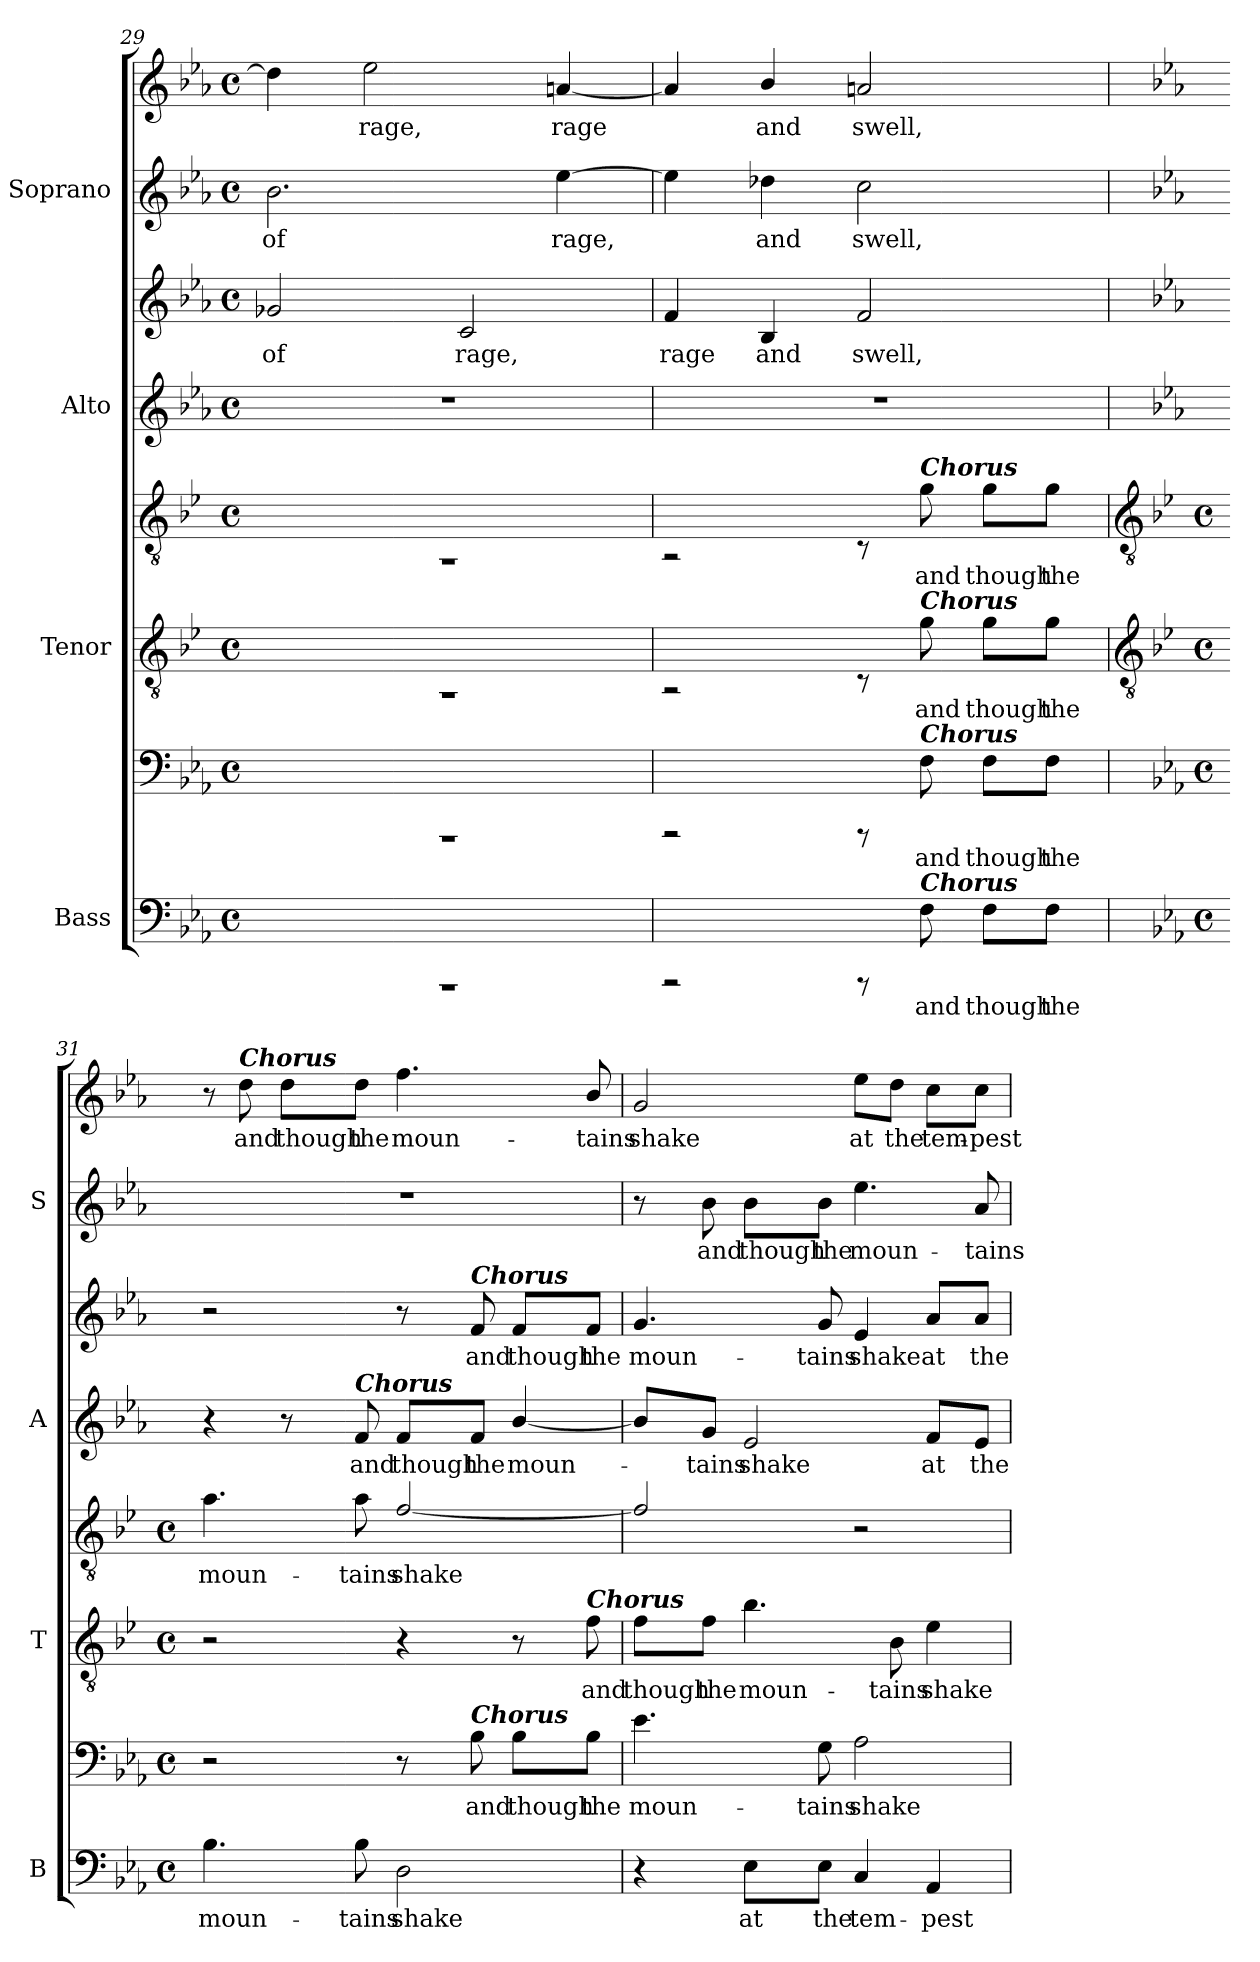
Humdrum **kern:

**kern	**text	**kern	**text	**kern	**text	**kern	**text	**kern	**text	**kern	**text	**kern	**text	**kern	**text
*part4	*part4	*part4	*part4	*part3	*part3	*part3	*part3	*part2	*part2	*part2	*part2	*part1	*part1	*part1	*part1
*staff8	*staff8	*staff7	*staff7	*staff6	*staff6	*staff5	*staff5	*staff4	*staff4	*staff3	*staff3	*staff2	*staff2	*staff1	*staff1
*I"Bass	*	*	*	*I"Tenor	*	*	*	*I"Alto	*	*	*	*I"Soprano	*	*	*
*I'B	*	*	*	*I'T	*	*	*	*I'A	*	*	*	*I'S	*	*	*
*clefF4	*	*clefF4	*	*clefGv2	*	*clefGv2	*	*clefG2	*	*clefG2	*	*clefG2	*	*clefG2	*
*	*	*	*	*ITrd4c7	*	*ITrd4c7	*	*	*	*	*	*	*	*	*
*k[b-e-a-]	*	*k[b-e-a-]	*	*k[b-e-a-]	*	*k[b-e-a-]	*	*k[b-e-a-]	*	*k[b-e-a-]	*	*k[b-e-a-]	*	*k[b-e-a-]	*
*E-:	*	*E-:	*	*E-:	*	*E-:	*	*E-:	*	*E-:	*	*E-:	*	*E-:	*
*M4/4	*	*M4/4	*	*M4/4	*	*M4/4	*	*M4/4	*	*M4/4	*	*M4/4	*	*M4/4	*
*met(c)	*	*met(c)	*	*met(c)	*	*met(c)	*	*met(c)	*	*met(c)	*	*met(c)	*	*met(c)	*
=29	=29	=29	=29	=29	=29	=29	=29	=29	=29	=29	=29	=29	=29	=29	=29
!	!	!	!	!	!	!	!	!	!	!	!LO:LY:b	!	!LO:LY:b	!	!
1rFFF	.	1rFFF	.	1rBB	.	1rBB	.	1r	.	2g-X	of	2.b-	of	4dd-]	.
!	!	!	!	!	!	!	!	!	!	!	!	!	!	!	!LO:LY:b
.	.	.	.	.	.	.	.	.	.	.	.	.	.	2ee-	-rage,
!	!	!	!	!	!	!	!	!	!	!	!LO:LY:b	!	!	!	!
.	.	.	.	.	.	.	.	.	.	2c	rage,	.	.	.	.
!	!	!	!	!	!	!	!	!	!	!	!	!	!LO:LY:b	!	!LO:LY:b
.	.	.	.	.	.	.	.	.	.	.	.	[4ee-	rage,	[4an	rage
=30	=30	=30	=30	=30	=30	=30	=30	=30	=30	=30	=30	=30	=30	=30	=30
!	!	!	!	!	!	!	!	!	!	!	!LO:LY:b	!	!	!	!
2rFFF	.	2rFFF	.	2rBB	.	2rBB	.	1r	.	4f	rage	4ee-]	.	4a]	.
!	!	!	!	!	!	!	!	!	!	!	!LO:LY:b	!	!LO:LY:b	!	!LO:LY:b
.	.	.	.	.	.	.	.	.	.	4B-	and	4dd-X	and	4b-/	and
!	!	!	!	!	!	!	!	!	!	!	!LO:LY:b	!	!LO:LY:b	!	!LO:LY:b
8rFFF	.	8rFFF	.	8rBB	.	8rBB	.	.	.	2f	swell,	2cc	swell,	2a	swell,
!	!	!	!	!	!	!LO:TX:a:Bi:t=Chorus	!	!	!	!	!	!	!	!	!
!	!	!	!	!LO:TX:a:Bi:t=Chorus	!	!	!	!	!	!	!	!	!	!	!
!	!	!LO:TX:a:Bi:t=Chorus	!	!	!	!	!	!	!	!	!	!	!	!	!
!LO:TX:a:Bi:t=Chorus	!	!	!	!	!	!	!	!	!	!	!	!	!	!	!
!	!LO:LY:b	!	!LO:LY:b	!	!LO:LY:b	!	!LO:LY:b	!	!	!	!	!	!	!	!
8F	and	8F	and	8c	and	8c	and	.	.	.	.	.	.	.	.
!	!LO:LY:b	!	!LO:LY:b	!	!LO:LY:b	!	!LO:LY:b	!	!	!	!	!	!	!	!
8F\L	though	8F\L	though	8c\L	though	8c\L	though	.	.	.	.	.	.	.	.
!	!LO:LY:b	!	!LO:LY:b	!	!LO:LY:b	!	!LO:LY:b	!	!	!	!	!	!	!	!
8F\J	the	8F\J	the	8c\J	the	8c\J	the	.	.	.	.	.	.	.	.
!!LO:LB:g=z
=31	=31	=31	=31	=31	=31	=31	=31	=31	=31	=31	=31	=31	=31	=31	=31
*	*	*	*	*clefGv2	*	*clefGv2	*	*	*	*	*	*	*	*	*
*k[b-e-a-]	*	*k[b-e-a-]	*	*k[b-e-a-]	*	*k[b-e-a-]	*	*	*	*	*	*	*	*	*
*E-:	*	*E-:	*	*E-:	*	*E-:	*	*	*	*	*	*	*	*	*
*M4/4	*	*M4/4	*	*M4/4	*	*M4/4	*	*	*	*	*	*	*	*	*
*met(c)	*	*met(c)	*	*met(c)	*	*met(c)	*	*	*	*	*	*	*	*	*
!	!LO:LY:b	!	!	!	!	!	!LO:LY:b	!	!	!	!	!	!	!	!
4.B-	moun-	2r	.	2r	.	4.d	moun-	4r	.	2r	.	1r	.	8r	.
!	!	!	!	!	!	!	!	!	!	!	!	!	!	!LO:TX:a:Bi:t=Chorus	!
!	!	!	!	!	!	!	!	!	!	!	!	!	!	!	!LO:LY:b
.	.	.	.	.	.	.	.	.	.	.	.	.	.	8dd	and
!	!	!	!	!	!	!	!	!	!	!	!	!	!	!	!LO:LY:b
.	.	.	.	.	.	.	.	8r	.	.	.	.	.	8dd\L	though
!	!	!	!	!	!	!	!	!LO:TX:a:Bi:t=Chorus	!	!	!	!	!	!	!
!	!LO:LY:b	!	!	!	!	!	!LO:LY:b	!	!LO:LY:b	!	!	!	!	!	!LO:LY:b
8B-	-tains	.	.	.	.	8d	-tains	8f	and	.	.	.	.	8dd\J	the
!	!LO:LY:b	!	!	!	!	!	!LO:LY:b	!	!LO:LY:b	!	!	!	!	!	!LO:LY:b
2D	shake	8r	.	4r	.	[2B-/	shake	8f/L	though	8r	.	.	.	4.ff	moun-
!	!	!	!	!	!	!	!	!	!	!LO:TX:a:Bi:t=Chorus	!	!	!	!	!
!	!	!LO:TX:a:Bi:t=Chorus	!	!	!	!	!	!	!	!	!	!	!	!	!
!	!	!	!LO:LY:b	!	!	!	!	!	!LO:LY:b	!	!LO:LY:b	!	!	!	!
.	.	8B-	and	.	.	.	.	8f/J	the	8f	and	.	.	.	.
!	!	!	!LO:LY:b	!	!	!	!	!	!LO:LY:b	!	!LO:LY:b	!	!	!	!
.	.	8B-\L	though	8r	.	.	.	[4b-/	moun-	8f/L	though	.	.	.	.
!	!	!	!	!LO:TX:a:Bi:t=Chorus	!	!	!	!	!	!	!	!	!	!	!
!	!	!	!LO:LY:b	!	!LO:LY:b	!	!	!	!	!	!LO:LY:b	!	!	!	!LO:LY:b
.	.	8B-\J	the	8B-	and	.	.	.	.	8f/J	the	.	.	8b-/	-tains
=32	=32	=32	=32	=32	=32	=32	=32	=32	=32	=32	=32	=32	=32	=32	=32
!	!	!	!LO:LY:b	!	!LO:LY:b	!	!	!	!	!	!LO:LY:b	!	!	!	!LO:LY:b
4r	.	4.e-	moun-	8B-\L	though	2B-/]	.	8b-/L]	.	4.g	moun-	8r	.	2g	shake
!	!	!	!	!	!LO:LY:b	!	!	!	!LO:LY:b	!	!	!	!LO:LY:b	!	!
.	.	.	.	8B-\J	the	.	.	8g/J	tains	.	.	8b-	and	.	.
!	!LO:LY:b	!	!	!	!LO:LY:b	!	!	!	!LO:LY:b	!	!	!	!LO:LY:b	!	!
8E-\L	at	.	.	4.e-	moun-	.	.	2e-	shake	.	.	8b-\L	though	.	.
!	!LO:LY:b	!	!LO:LY:b	!	!	!	!	!	!	!	!LO:LY:b	!	!LO:LY:b	!	!
8E-\J	the	8G	-tains	.	.	.	.	.	.	8g	-tains	8b-\J	the	.	.
!	!LO:LY:b	!	!LO:LY:b	!	!	!	!	!	!	!	!LO:LY:b	!	!LO:LY:b	!	!LO:LY:b
4C	tem-	2A-	shake	.	.	2r	.	.	.	4e-	shake	4.ee-	moun-	8ee-\L	at
!	!	!	!	!	!LO:LY:b	!	!	!	!	!	!	!	!	!	!LO:LY:b
.	.	.	.	8E-	-tains	.	.	.	.	.	.	.	.	8dd\J	the
!	!LO:LY:b	!	!	!	!LO:LY:b	!	!	!	!LO:LY:b	!	!LO:LY:b	!	!	!	!LO:LY:b
4AA-	-pest	.	.	4A-	shake	.	.	8f/L	at	8a-/L	at	.	.	8cc\L	tem-
!	!	!	!	!	!	!	!	!	!LO:LY:b	!	!LO:LY:b	!	!LO:LY:b	!	!LO:LY:b
.	.	.	.	.	.	.	.	8e-/J	the	8a-/J	the	8a-	-tains	8cc\J	-pest
=	=	=	=	=	=	=	=	=	=	=	=	=	=	=	=
*-	*-	*-	*-	*-	*-	*-	*-	*-	*-	*-	*-	*-	*-	*-	*-
